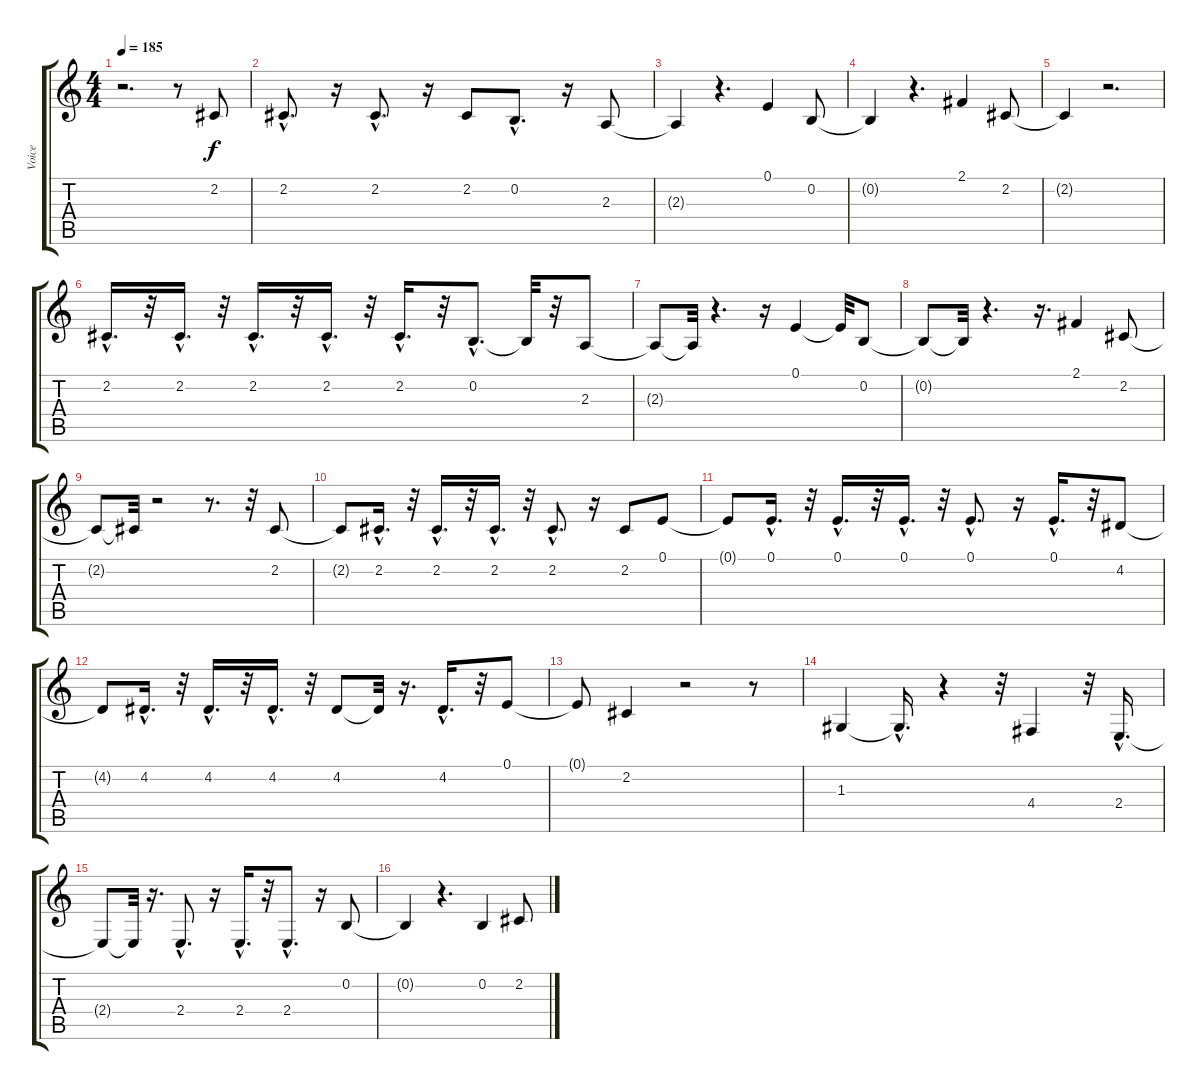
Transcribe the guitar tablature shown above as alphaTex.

\track ("Voice" "Voice") {instrument englishhorn}
\staff {score tabs}
\tuning (E4 B3 G3 D3 A2 E2) {hide}
\ts (4 4)
\tempo 185
\clef g2
\ks c
r.2{d dy f} r.8 2.2.8 |
2.2{hac}.8{d} r.16 2.2{hac}.8{d} r.16 2.2.8 0.2{hac}.8{d} r.16 2.3.8 |
2.3{t}.4 r.4{d} 0.1.4 0.2.8 |
0.2{t}.4 r.4{d} 2.1.4 2.2.8 |
2.2{t}.4 r.2{d} |
2.2{hac}.16{d} r.32 2.2{hac}.16{d} r.32 2.2{hac}.16{d} r.32 2.2{hac}.16{d} r.32 2.2{hac}.16{d} r.32 0.2{hac}.8{d} 0.2{t}.32 r.32 2.3.8 |
2.3{t}.8 2.3{t}.32 r.4{d} r.16 0.1.4 0.1{t}.32 0.2.8 |
0.2{t}.8 0.2{t}.32 r.4{d} r.16{d} 2.1.4 2.2.8 |
2.2{t}.8 2.2{t}.32 r.2 r.8{d} r.32 2.2.8 |
2.2{t}.8 2.2{hac}.16{d} r.32 2.2{hac}.16{d} r.32 2.2{hac}.16{d} r.32 2.2{hac}.8{d} r.16 2.2.8 0.1.8 |
0.1{t}.8 0.1{hac}.16{d} r.32 0.1{hac}.16{d} r.32 0.1{hac}.16{d} r.32 0.1{hac}.8{d} r.16 0.1{hac}.16{d} r.32 4.2.8 |
4.2{t}.8 4.2{hac}.16{d} r.32 4.2{hac}.16{d} r.32 4.2{hac}.16{d} r.32 4.2.8 4.2{t}.32 r.16{d} 4.2{hac}.16{d} r.32 0.1.8 |
0.1{t}.8 2.2.4 r.2 r.8 |
1.3.4 1.3{hac t}.16{d} r.4 r.32 4.4.4 r.32 2.4{hac}.16{d} |
2.4{t}.8 2.4{t}.32 r.16{d} 2.4{hac}.8{d} r.16 2.4{hac}.16{d} r.32 2.4{hac}.8{d} r.16 0.2.8 |
0.2{t}.4 r.4{d} 0.2.4 2.2.8
